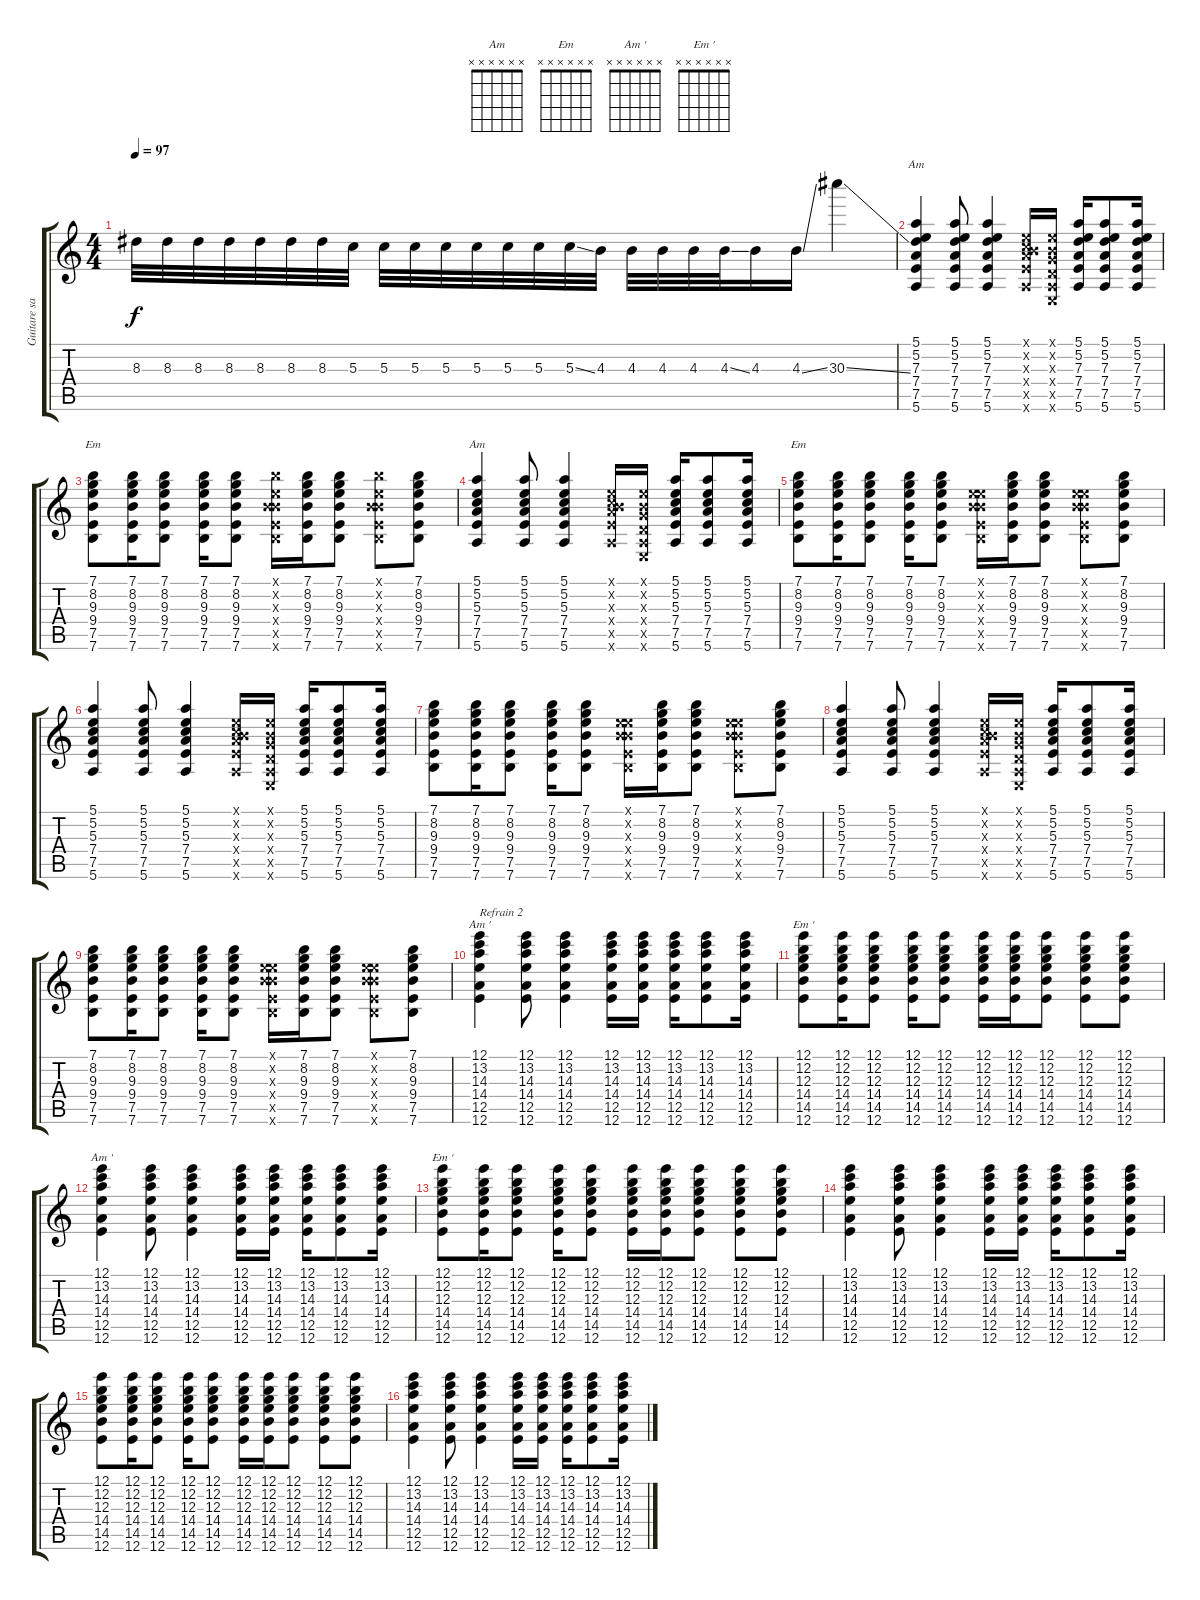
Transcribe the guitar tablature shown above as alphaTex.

\track ("Guitare saturée" "Guitare sa") {instrument overdrivenguitar}
\staff {score tabs}
\tuning (E4 B3 G3 D3 A2 E2) {hide}
\chord ("Am" 5 5 5 7 7 5) {firstfret 5}
\chord ("Em" 7 8 9 9 7 7) {firstfret 7}
\chord ("Am" x x x x x x) {firstfret 0}
\chord ("Em" x x x x x x) {firstfret 0}
\chord ("Am '" 12 13 14 14 12 12) {firstfret 12}
\chord ("Em '" 12 12 12 14 14 12) {firstfret 12}
\chord ("Am '" x x x x x x) {firstfret 0}
\chord ("Em '" x x x x x x) {firstfret 0}
\ts (4 4)
\tempo 97
\clef g2
\ks c
8.3.32{dy f} 8.3.32 8.3.32 8.3.32 8.3.32 8.3.32 8.3.32 5.3.32 5.3.32 5.3.32 5.3.32 5.3.32 5.3.32 5.3.32 5.3{ss}.32 4.3.32 4.3.32 4.3.32 4.3.32 4.3{ss}.32 4.3.16 4.3{ss}.16 30.3{ss}.4 |
(5.1 5.2 7.3 7.4 7.5 5.6).4{ch "Am" volume 9} (5.1 5.2 7.3 7.4 7.5 5.6).8 (5.1 5.2 7.3 7.4 7.5 5.6).4 (0.1{x} 0.2{x} 5.3{x} 7.4{x} 7.5{x} 5.6{x}).16 (0.1{x} 0.2{x} 0.3{x} 0.4{x} 0.5{x} 0.6{x}).16 (5.1 5.2 7.3 7.4 7.5 5.6).16 (5.1 5.2 7.3 7.4 7.5 5.6).8 (5.1 5.2 7.3 7.4 7.5 5.6).16 |
(7.1 8.2 9.3 9.4 7.5 7.6).8{ch "Em"} (7.1 8.2 9.3 9.4 7.5 7.6).16 (7.1 8.2 9.3 9.4 7.5 7.6).8 (7.1 8.2 9.3 9.4 7.5 7.6).16 (7.1 8.2 9.3 9.4 7.5 7.6).8 (7.1{x} 0.2{x} 9.3{x} 9.4{x} 7.5{x} 7.6{x}).16 (7.1 8.2 9.3 9.4 7.5 7.6).16 (7.1 8.2 9.3 9.4 7.5 7.6).8 (7.1{x} 0.2{x} 9.3{x} 9.4{x} 7.5{x} 7.6{x}).8 (7.1 8.2 9.3 9.4 7.5 7.6).8 |
(5.1 5.2 5.3 7.4 7.5 5.6).4{ch "Am"} (5.1 5.2 5.3 7.4 7.5 5.6).8 (5.1 5.2 5.3 7.4 7.5 5.6).4 (0.1{x} 0.2{x} 5.3{x} 7.4{x} 7.5{x} 5.6{x}).16 (0.1{x} 0.2{x} 0.3{x} 0.4{x} 0.5{x} 0.6{x}).16 (5.1 5.2 5.3 7.4 7.5 5.6).16 (5.1 5.2 5.3 7.4 7.5 5.6).8 (5.1 5.2 5.3 7.4 7.5 5.6).16 |
(7.1 8.2 9.3 9.4 7.5 7.6).8{ch "Em"} (7.1 8.2 9.3 9.4 7.5 7.6).16 (7.1 8.2 9.3 9.4 7.5 7.6).8 (7.1 8.2 9.3 9.4 7.5 7.6).16 (7.1 8.2 9.3 9.4 7.5 7.6).8 (0.1{x} 0.2{x} 9.3{x} 9.4{x} 7.5{x} 7.6{x}).16 (7.1 8.2 9.3 9.4 7.5 7.6).16 (7.1 8.2 9.3 9.4 7.5 7.6).8 (0.1{x} 0.2{x} 9.3{x} 9.4{x} 7.5{x} 7.6{x}).8 (7.1 8.2 9.3 9.4 7.5 7.6).8 |
(5.1 5.2 5.3 7.4 7.5 5.6).4 (5.1 5.2 5.3 7.4 7.5 5.6).8 (5.1 5.2 5.3 7.4 7.5 5.6).4 (0.1{x} 0.2{x} 5.3{x} 7.4{x} 7.5{x} 5.6{x}).16 (0.1{x} 0.2{x} 0.3{x} 0.4{x} 0.5{x} 0.6{x}).16 (5.1 5.2 5.3 7.4 7.5 5.6).16 (5.1 5.2 5.3 7.4 7.5 5.6).8 (5.1 5.2 5.3 7.4 7.5 5.6).16 |
(7.1 8.2 9.3 9.4 7.5 7.6).8 (7.1 8.2 9.3 9.4 7.5 7.6).16 (7.1 8.2 9.3 9.4 7.5 7.6).8 (7.1 8.2 9.3 9.4 7.5 7.6).16 (7.1 8.2 9.3 9.4 7.5 7.6).8 (0.1{x} 0.2{x} 9.3{x} 9.4{x} 7.5{x} 7.6{x}).16 (7.1 8.2 9.3 9.4 7.5 7.6).16 (7.1 8.2 9.3 9.4 7.5 7.6).8 (0.1{x} 0.2{x} 9.3{x} 9.4{x} 7.5{x} 7.6{x}).8 (7.1 8.2 9.3 9.4 7.5 7.6).8 |
(5.1 5.2 5.3 7.4 7.5 5.6).4 (5.1 5.2 5.3 7.4 7.5 5.6).8 (5.1 5.2 5.3 7.4 7.5 5.6).4 (0.1{x} 0.2{x} 5.3{x} 7.4{x} 7.5{x} 5.6{x}).16 (0.1{x} 0.2{x} 0.3{x} 0.4{x} 0.5{x} 0.6{x}).16 (5.1 5.2 5.3 7.4 7.5 5.6).16 (5.1 5.2 5.3 7.4 7.5 5.6).8 (5.1 5.2 5.3 7.4 7.5 5.6).16 |
(7.1 8.2 9.3 9.4 7.5 7.6).8 (7.1 8.2 9.3 9.4 7.5 7.6).16 (7.1 8.2 9.3 9.4 7.5 7.6).8 (7.1 8.2 9.3 9.4 7.5 7.6).16 (7.1 8.2 9.3 9.4 7.5 7.6).8 (0.1{x} 0.2{x} 9.3{x} 9.4{x} 7.5{x} 7.6{x}).16 (7.1 8.2 9.3 9.4 7.5 7.6).16 (7.1 8.2 9.3 9.4 7.5 7.6).8 (0.1{x} 0.2{x} 9.3{x} 9.4{x} 7.5{x} 7.6{x}).8 (7.1 8.2 9.3 9.4 7.5 7.6).8 |
(12.1 13.2 14.3 14.4 12.5 12.6).4{ch "Am '" txt "Refrain 2"} (12.1 13.2 14.3 14.4 12.5 12.6).8 (12.1 13.2 14.3 14.4 12.5 12.6).4 (12.1 13.2 14.3 14.4 12.5 12.6).16 (12.1 13.2 14.3 14.4 12.5 12.6).16 (12.1 13.2 14.3 14.4 12.5 12.6).16 (12.1 13.2 14.3 14.4 12.5 12.6).8 (12.1 13.2 14.3 14.4 12.5 12.6).16 |
(12.1 12.2 12.3 14.4 14.5 12.6).8{ch "Em '"} (12.1 12.2 12.3 14.4 14.5 12.6).16 (12.1 12.2 12.3 14.4 14.5 12.6).8 (12.1 12.2 12.3 14.4 14.5 12.6).16 (12.1 12.2 12.3 14.4 14.5 12.6).8 (12.1 12.2 12.3 14.4 14.5 12.6).16 (12.1 12.2 12.3 14.4 14.5 12.6).16 (12.1 12.2 12.3 14.4 14.5 12.6).8 (12.1 12.2 12.3 14.4 14.5 12.6).8 (12.1 12.2 12.3 14.4 14.5 12.6).8 |
(12.1 13.2 14.3 14.4 12.5 12.6).4{ch "Am '"} (12.1 13.2 14.3 14.4 12.5 12.6).8 (12.1 13.2 14.3 14.4 12.5 12.6).4 (12.1 13.2 14.3 14.4 12.5 12.6).16 (12.1 13.2 14.3 14.4 12.5 12.6).16 (12.1 13.2 14.3 14.4 12.5 12.6).16 (12.1 13.2 14.3 14.4 12.5 12.6).8 (12.1 13.2 14.3 14.4 12.5 12.6).16 |
(12.1 12.2 12.3 14.4 14.5 12.6).8{ch "Em '"} (12.1 12.2 12.3 14.4 14.5 12.6).16 (12.1 12.2 12.3 14.4 14.5 12.6).8 (12.1 12.2 12.3 14.4 14.5 12.6).16 (12.1 12.2 12.3 14.4 14.5 12.6).8 (12.1 12.2 12.3 14.4 14.5 12.6).16 (12.1 12.2 12.3 14.4 14.5 12.6).16 (12.1 12.2 12.3 14.4 14.5 12.6).8 (12.1 12.2 12.3 14.4 14.5 12.6).8 (12.1 12.2 12.3 14.4 14.5 12.6).8 |
(12.1 13.2 14.3 14.4 12.5 12.6).4 (12.1 13.2 14.3 14.4 12.5 12.6).8 (12.1 13.2 14.3 14.4 12.5 12.6).4 (12.1 13.2 14.3 14.4 12.5 12.6).16 (12.1 13.2 14.3 14.4 12.5 12.6).16 (12.1 13.2 14.3 14.4 12.5 12.6).16 (12.1 13.2 14.3 14.4 12.5 12.6).8 (12.1 13.2 14.3 14.4 12.5 12.6).16 |
(12.1 12.2 12.3 14.4 14.5 12.6).8 (12.1 12.2 12.3 14.4 14.5 12.6).16 (12.1 12.2 12.3 14.4 14.5 12.6).8 (12.1 12.2 12.3 14.4 14.5 12.6).16 (12.1 12.2 12.3 14.4 14.5 12.6).8 (12.1 12.2 12.3 14.4 14.5 12.6).16 (12.1 12.2 12.3 14.4 14.5 12.6).16 (12.1 12.2 12.3 14.4 14.5 12.6).8 (12.1 12.2 12.3 14.4 14.5 12.6).8 (12.1 12.2 12.3 14.4 14.5 12.6).8 |
(12.1 13.2 14.3 14.4 12.5 12.6).4 (12.1 13.2 14.3 14.4 12.5 12.6).8 (12.1 13.2 14.3 14.4 12.5 12.6).4 (12.1 13.2 14.3 14.4 12.5 12.6).16 (12.1 13.2 14.3 14.4 12.5 12.6).16 (12.1 13.2 14.3 14.4 12.5 12.6).16 (12.1 13.2 14.3 14.4 12.5 12.6).8 (12.1 13.2 14.3 14.4 12.5 12.6).16
